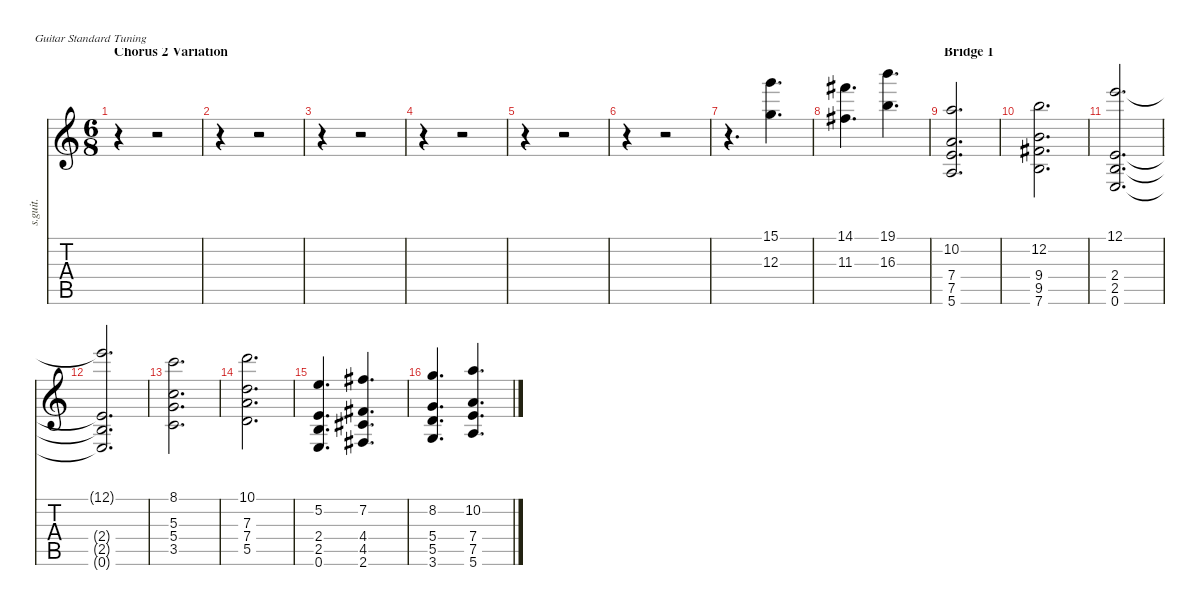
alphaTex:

\defaultSystemsLayout 4
\hideDynamics
\bracketExtendMode nobrackets
\track ("Piano" "s.guit.") {instrument acousticgrandpiano}
\staff {score tabs}
\tuning (E4 B3 G3 D3 A2 E2)
\displaytranspose 12
\ts (6 8)
\section ("" "Chorus 2 Variation")
\tempo (94 hide)
\clef g2
\ks c
r.4{dy f} r.2 |
r.4 r.2 |
r.4 r.2 |
r.4 r.2 |
r.4 r.2 |
r.4 r.2 |
r.4{d} (15.1 12.3).4{d lyrics (0 "") lyrics (1 "") lyrics (2 "") lyrics (3 "") lyrics (4 "")} |
(14.1{acc #} 11.3{acc #}).4{d lyrics (0 "") lyrics (1 "") lyrics (2 "") lyrics (3 "") lyrics (4 "")} (19.1 16.3).4{d lyrics (0 "") lyrics (1 "") lyrics (2 "") lyrics (3 "") lyrics (4 "")} |
\section ("" "Bridge 1")
(10.2 7.4 7.5 5.6).2{d lyrics (0 "") lyrics (1 "") lyrics (2 "") lyrics (3 "") lyrics (4 "")} |
(12.2 9.4 9.5{acc #} 7.6).2{d lyrics (0 "") lyrics (1 "") lyrics (2 "") lyrics (3 "") lyrics (4 "") dy ff} |
(12.1 2.4 2.5 0.6).2{d lyrics (0 "") lyrics (1 "") lyrics (2 "") lyrics (3 "") lyrics (4 "")} |
(12.1{t} 2.4{t} 2.5{t} 0.6{t}).2{d lyrics (0 "") lyrics (1 "") lyrics (2 "") lyrics (3 "") lyrics (4 "")} |
(8.1 5.3 5.4 3.5).2{d lyrics (0 "") lyrics (1 "") lyrics (2 "") lyrics (3 "") lyrics (4 "")} |
(10.1 7.3 7.4 5.5).2{d lyrics (0 "") lyrics (1 "") lyrics (2 "") lyrics (3 "") lyrics (4 "")} |
(5.2 2.4 2.5 0.6).4{d lyrics (0 "") lyrics (1 "") lyrics (2 "") lyrics (3 "") lyrics (4 "")} (7.2{acc #} 4.4{acc #} 4.5{acc #} 2.6{acc #}).4{d lyrics (0 "") lyrics (1 "") lyrics (2 "") lyrics (3 "") lyrics (4 "")} |
(8.2 5.4 5.5 3.6).4{d lyrics (0 "") lyrics (1 "") lyrics (2 "") lyrics (3 "") lyrics (4 "")} (10.2 7.4 7.5 5.6).4{d lyrics (0 "") lyrics (1 "") lyrics (2 "") lyrics (3 "") lyrics (4 "")}
